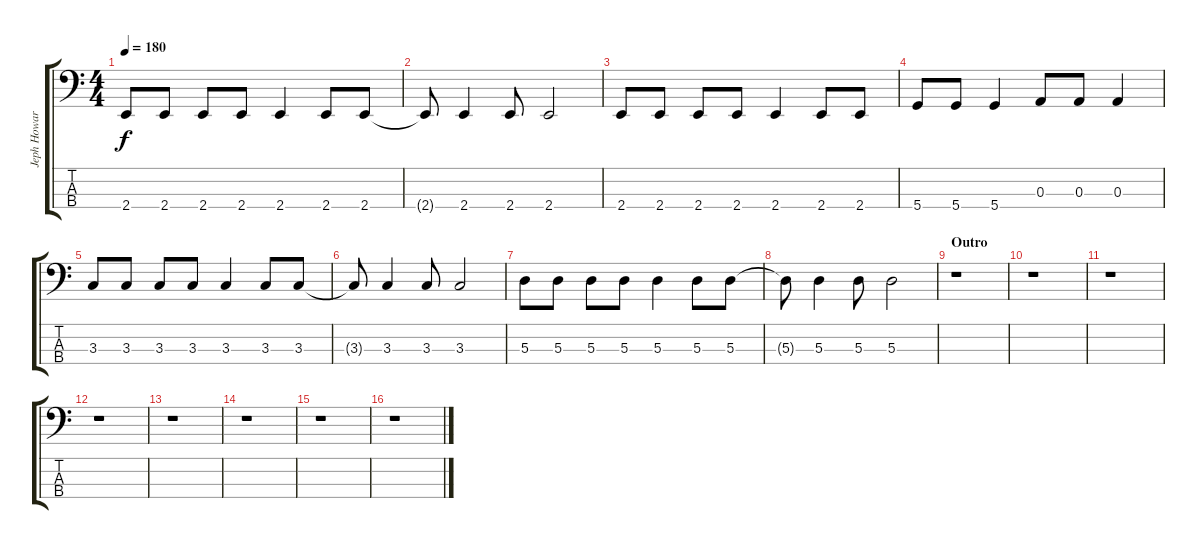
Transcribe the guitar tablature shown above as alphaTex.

\track ("Jeph Howard" "Jeph Howar") {instrument electricbasspick}
\staff {score tabs}
\tuning (G2 D2 A1 D1) {hide}
\ts (4 4)
\tempo 180
\clef f4
\ks c
2.4.8{dy f} 2.4.8 2.4.8 2.4.8 2.4.4 2.4.8 2.4.8 |
2.4{t}.8 2.4.4 2.4.8 2.4.2 |
2.4.8 2.4.8 2.4.8 2.4.8 2.4.4 2.4.8 2.4.8 |
5.4.8 5.4.8 5.4.4 0.3.8 0.3.8 0.3.4 |
3.3.8 3.3.8 3.3.8 3.3.8 3.3.4 3.3.8 3.3.8 |
3.3{t}.8 3.3.4 3.3.8 3.3.2 |
5.3.8 5.3.8 5.3.8 5.3.8 5.3.4 5.3.8 5.3.8 |
5.3{t}.8 5.3.4 5.3.8 5.3.2 |
\section ("" "Outro")
r.1 |
r.1 |
r.1 |
r.1 |
r.1 |
r.1 |
r.1 |
r.1
